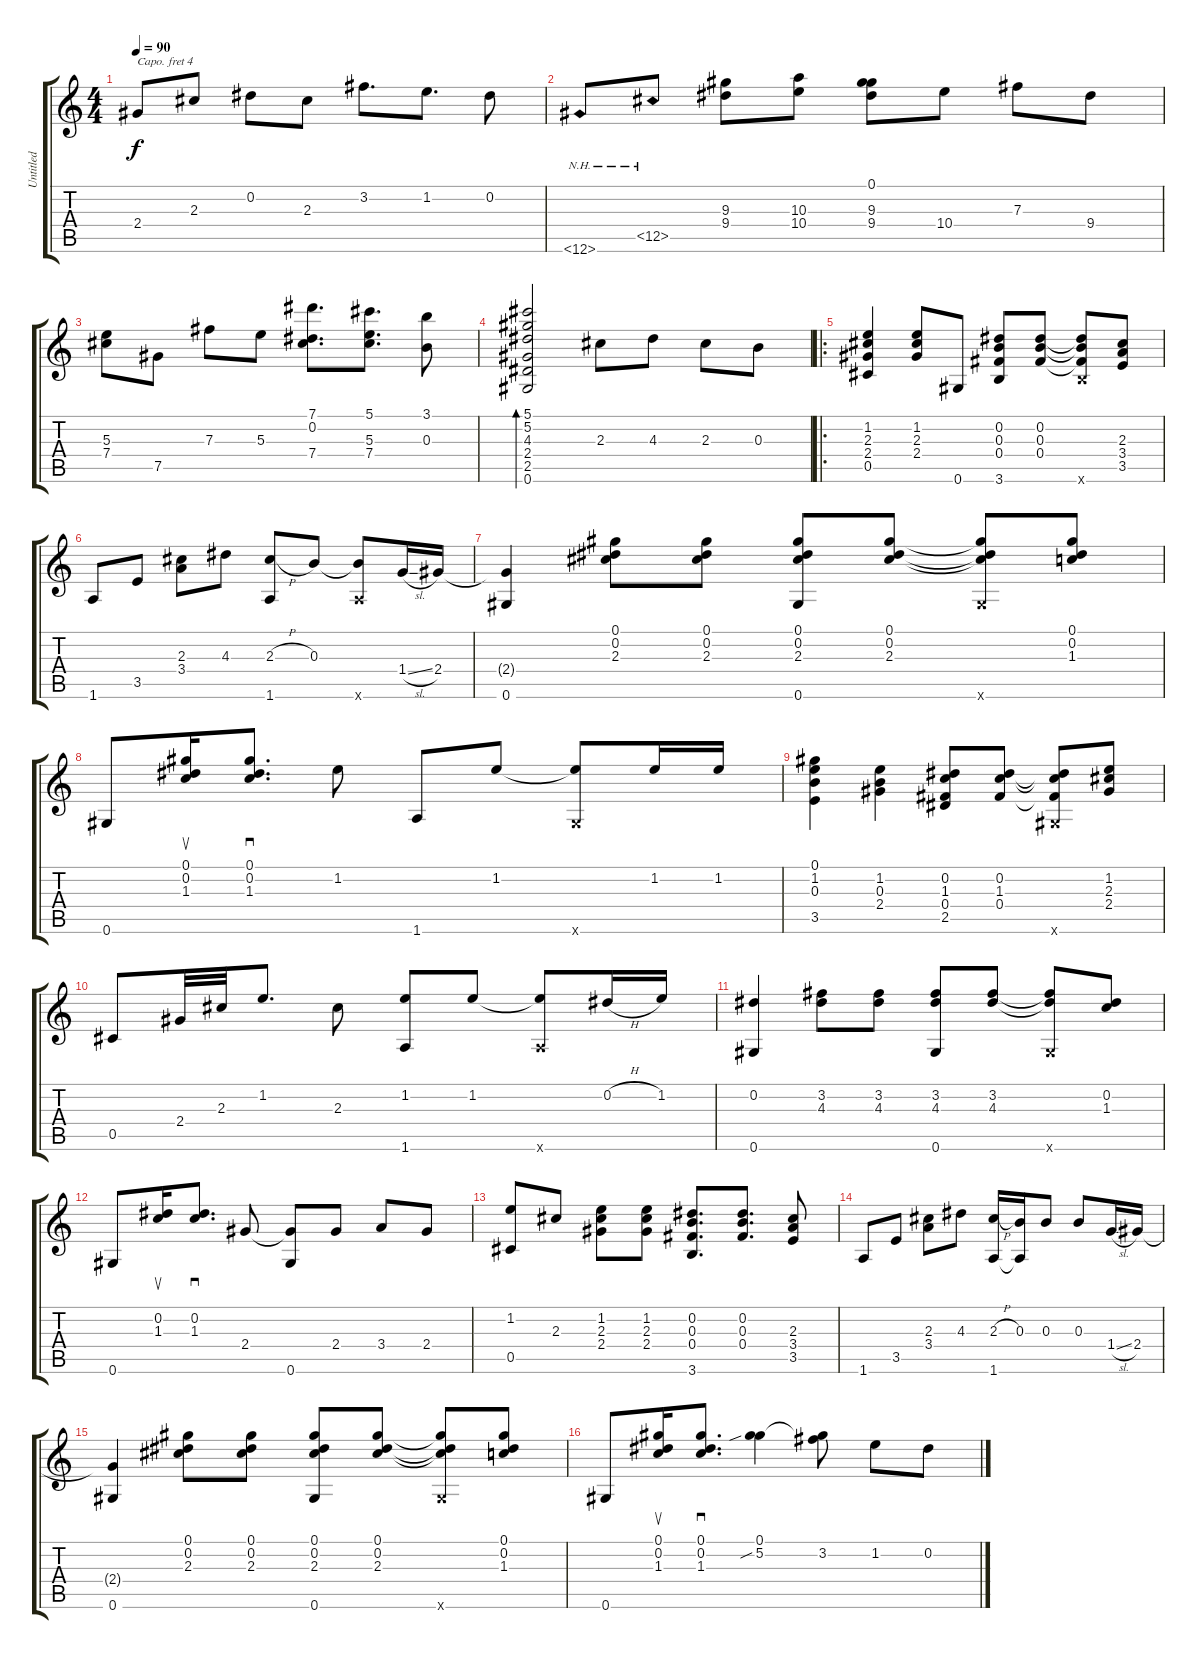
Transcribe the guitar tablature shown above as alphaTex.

\track ("Untitled" "Untitled") {instrument electricguitarjazz}
\staff {score tabs}
\capo 4
\tuning (E4 B3 G3 D3 A2 E2) {hide}
\ts (4 4)
\tempo 90
\clef g2
\ks c
2.4.8{dy f instrument electricguitarjazz} 2.3.8 0.2.8 2.3.8 3.2.8{d} 1.2.8{d} 0.2.8 |
12.6{nh}.8 12.5{nh}.8 (9.3 9.4).8 (10.3 10.4).8 (0.1 9.3 9.4).8 10.4.8 7.3.8 9.4.8 |
(5.3 7.4).8 7.5.8 7.3.8 5.3.8 (7.1 0.2 7.4).8{d} (5.1 5.3 7.4).8{d} (3.1 0.3).8 |
(5.1 5.2 4.3 2.4 2.5 0.6).2{bd 30} 2.3.8 4.3.8 2.3.8 0.3.8 |
\ro
(1.2 2.3 2.4 0.5).4 (1.2 2.3 2.4).8 0.6.8 (0.2 0.3 0.4 3.6).8 (0.2 0.3 0.4).8 (0.2{t} 0.3{t} 0.4{t} 3.6{x}).8 (2.3 3.4 3.5).8 |
1.6.8 3.5.8 (2.3 3.4).8 4.3.8 (2.3{h} 1.6).8 0.3.8 (0.3{t} 1.6{x}).8 1.4{sl}.16 2.4.16 |
(2.4{t} 0.6).4 (0.1 0.2 2.3).8 (0.1 0.2 2.3).8 (0.1 0.2 2.3 0.6).8 (0.1 0.2 2.3).8 (0.1{t} 0.2{t} 2.3{t} 0.6{x}).8 (0.1 0.2 1.3).8 |
0.6.8 (0.1 0.2 1.3).16{su} (0.1 0.2 1.3).8{d sd} 1.2.8 1.6.8 1.2.8 (1.2{t} 0.6{x}).8 1.2.16 1.2.16 |
(0.1 1.2 0.3 3.5).4 (1.2 0.3 2.4).4 (0.2 1.3 0.4 2.5).8 (0.2 1.3 0.4).8 (0.2{t} 1.3{t} 0.4{t} 0.6{x}).8 (1.2 2.3 2.4).8 |
0.5.8 2.4.32 2.3.32 1.2.8{d} 2.3.8 (1.2 1.6).8 1.2.8 (1.2{t} 1.6{x}).8 0.2{h}.16 1.2.16 |
(0.2 0.6).4 (3.2 4.3).8 (3.2 4.3).8 (3.2 4.3 0.6).8 (3.2 4.3).8 (3.2{t} 4.3{t} 0.6{x}).8 (0.2 1.3).8 |
0.6.8 (0.2 1.3).16{su} (0.2 1.3).8{d sd} 2.4.8 (2.4{t} 0.6).8 2.4.8 3.4.8 2.4.8 |
(1.2 0.5).8 2.3.8 (1.2 2.3 2.4).8 (1.2 2.3 2.4).8 (0.2 0.3 0.4 3.6).8{d} (0.2 0.3 0.4).8{d} (2.3 3.4 3.5).8 |
1.6.8 3.5.8 (2.3 3.4).8 4.3.8 (2.3{h} 1.6).16 (0.3 1.6{t}).16 0.3.8 0.3.8 1.4{sl}.16 2.4.16 |
(2.4{t} 0.6).4 (0.1 0.2 2.3).8 (0.1 0.2 2.3).8 (0.1 0.2 2.3 0.6).8 (0.1 0.2 2.3).8 (0.1{t} 0.2{t} 2.3{t} 0.6{x}).8 (0.1 0.2 1.3).8 |
0.6.8 (0.1 0.2 1.3).16{su} (0.1 0.2 1.3).8{d sd} (0.1 5.2{sib}).4 (0.1{t} 3.2).8 1.2.8 0.2.8
